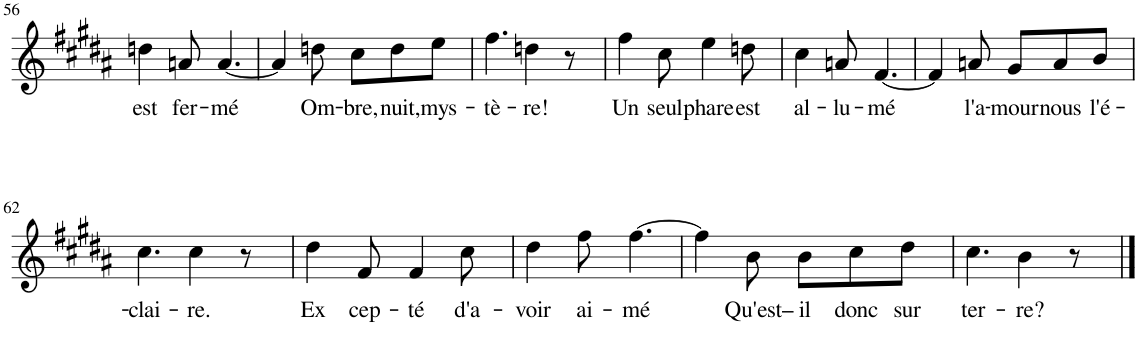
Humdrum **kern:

**kern	**text
*part1	*part1
*staff1	*staff1
*I"Piano	*
*I'Pno	*
!!LO:PB:g=z
*clefG2	*
*k[f#c#g#d#a#]	*
*M6/8	*
=56	=56
!	!LO:LY:b
4ddn\	est
!	!LO:LY:b
8an/	fer-
!	!LO:LY:b
[4.a/	-mé
=57	=57
4a/]	.
!	!LO:LY:b
8ddn\	Om-
!	!LO:LY:b
8cc#\L	-bre,
!	!LO:LY:b
8dd\	nuit,
!	!LO:LY:b
8ee\J	mys-
=58	=58
!	!LO:LY:b
4.ff#\	-tè-
!	!LO:LY:b
4ddn\	-re!
8r	.
=59	=59
!	!LO:LY:b
4ff#\	Un
!	!LO:LY:b
8cc#\	seul
!	!LO:LY:b
4ee\	phare
!	!LO:LY:b
8ddn\	est
=60	=60
!	!LO:LY:b
4cc#\	al-
!	!LO:LY:b
8an/	-lu-
!	!LO:LY:b
[4.f#/	-mé
=61	=61
4f#/]	.
!	!LO:LY:b
8an/	l'a-
!	!LO:LY:b
8g#/L	-mour
!	!LO:LY:b
8a/	nous
!	!LO:LY:b
8b/J	l'é-
!!LO:LB:g=z
=62	=62
!	!LO:LY:b
4.cc#\	-clai-
!	!LO:LY:b
4cc#\	-re.
8r	.
=63	=63
!	!LO:LY:b
4dd#\	Ex
!	!LO:LY:b
8f#/	-cep-
!	!LO:LY:b
4f#/	-té
!	!LO:LY:b
8cc#\	d'a-
=64	=64
!	!LO:LY:b
4dd#\	-voir
!	!LO:LY:b
8ff#\	ai-
!	!LO:LY:b
[4.ff#\	-mé
=65	=65
4ff#\]	.
!	!LO:LY:b
8b\	Qu'est–
!	!LO:LY:b
8b\L	il
!	!LO:LY:b
8cc#\	donc
!	!LO:LY:b
8dd#\J	sur
=66	=66
!	!LO:LY:b
4.cc#\	ter-
!	!LO:LY:b
4b\	-re?
8r	.
==	==
*-	*-
